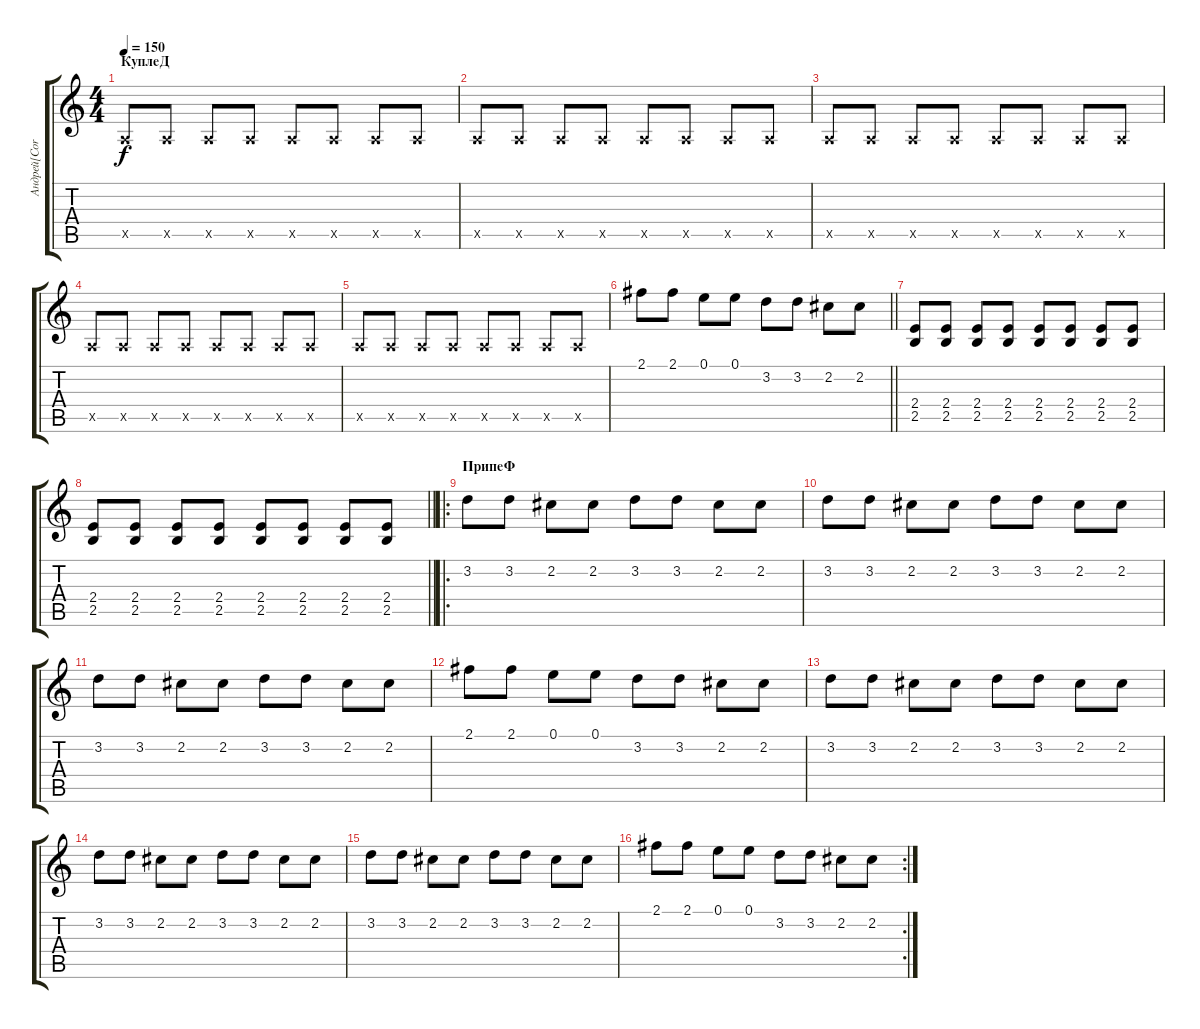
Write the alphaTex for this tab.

\track ("Андрей[Corey 8]" "Андрей[Cor") {instrument distortionguitar}
\staff {score tabs}
\tuning (E4 B3 G3 D3 A2 E2) {hide}
\ts (4 4)
\section ("" "КуплеД")
\tempo 150
\clef g2
\ks c
0.5{x}.8{dy f} 0.5{x}.8 0.5{x}.8 0.5{x}.8 0.5{x}.8 0.5{x}.8 0.5{x}.8 0.5{x}.8 |
0.5{x}.8 0.5{x}.8 0.5{x}.8 0.5{x}.8 0.5{x}.8 0.5{x}.8 0.5{x}.8 0.5{x}.8 |
0.5{x}.8 0.5{x}.8 0.5{x}.8 0.5{x}.8 0.5{x}.8 0.5{x}.8 0.5{x}.8 0.5{x}.8 |
0.5{x}.8 0.5{x}.8 0.5{x}.8 0.5{x}.8 0.5{x}.8 0.5{x}.8 0.5{x}.8 0.5{x}.8 |
0.5{x}.8 0.5{x}.8 0.5{x}.8 0.5{x}.8 0.5{x}.8 0.5{x}.8 0.5{x}.8 0.5{x}.8 |
\barLineRight lightlight
2.1.8 2.1.8 0.1.8 0.1.8 3.2.8 3.2.8 2.2.8 2.2.8 |
(2.4 2.5).8 (2.4 2.5).8 (2.4 2.5).8 (2.4 2.5).8 (2.4 2.5).8 (2.4 2.5).8 (2.4 2.5).8 (2.4 2.5).8 |
\barLineRight lightlight
(2.4 2.5).8 (2.4 2.5).8 (2.4 2.5).8 (2.4 2.5).8 (2.4 2.5).8 (2.4 2.5).8 (2.4 2.5).8 (2.4 2.5).8 |
\ro
\section ("" "ПрипеФ")
3.2.8 3.2.8 2.2.8 2.2.8 3.2.8 3.2.8 2.2.8 2.2.8 |
3.2.8 3.2.8 2.2.8 2.2.8 3.2.8 3.2.8 2.2.8 2.2.8 |
3.2.8 3.2.8 2.2.8 2.2.8 3.2.8 3.2.8 2.2.8 2.2.8 |
2.1.8 2.1.8 0.1.8 0.1.8 3.2.8 3.2.8 2.2.8 2.2.8 |
3.2.8 3.2.8 2.2.8 2.2.8 3.2.8 3.2.8 2.2.8 2.2.8 |
3.2.8 3.2.8 2.2.8 2.2.8 3.2.8 3.2.8 2.2.8 2.2.8 |
3.2.8 3.2.8 2.2.8 2.2.8 3.2.8 3.2.8 2.2.8 2.2.8 |
\rc 2
2.1.8 2.1.8 0.1.8 0.1.8 3.2.8 3.2.8 2.2.8 2.2.8
